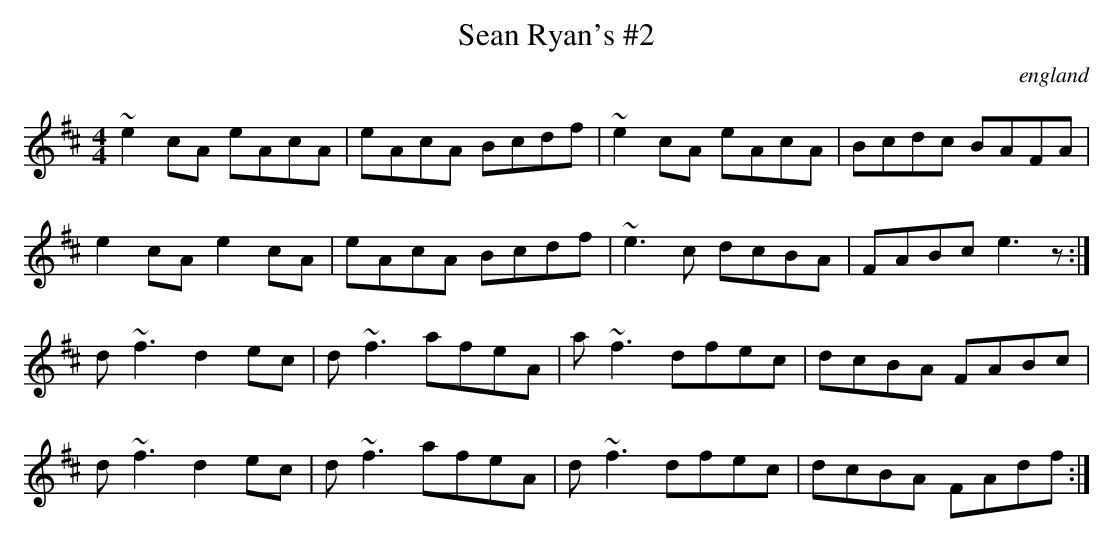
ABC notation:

X:1
T:Sean Ryan's #2
O:england
M:4/4
L:1/8
K:D
~e2 cA eAcA|eAcA Bcdf|~e2 cA eAcA|Bcdc BAFA|
e2 cA e2 cA|eAcA Bcdf|~e3 c  dcBA|FABc e3 z:|
d ~f3 d2 ec|d ~f3 afeA|a ~f3 dfec|dcBA FABc|
d ~f3 d2 ec|d ~f3 afeA|d ~f3 dfec|dcBA FAdf:|
